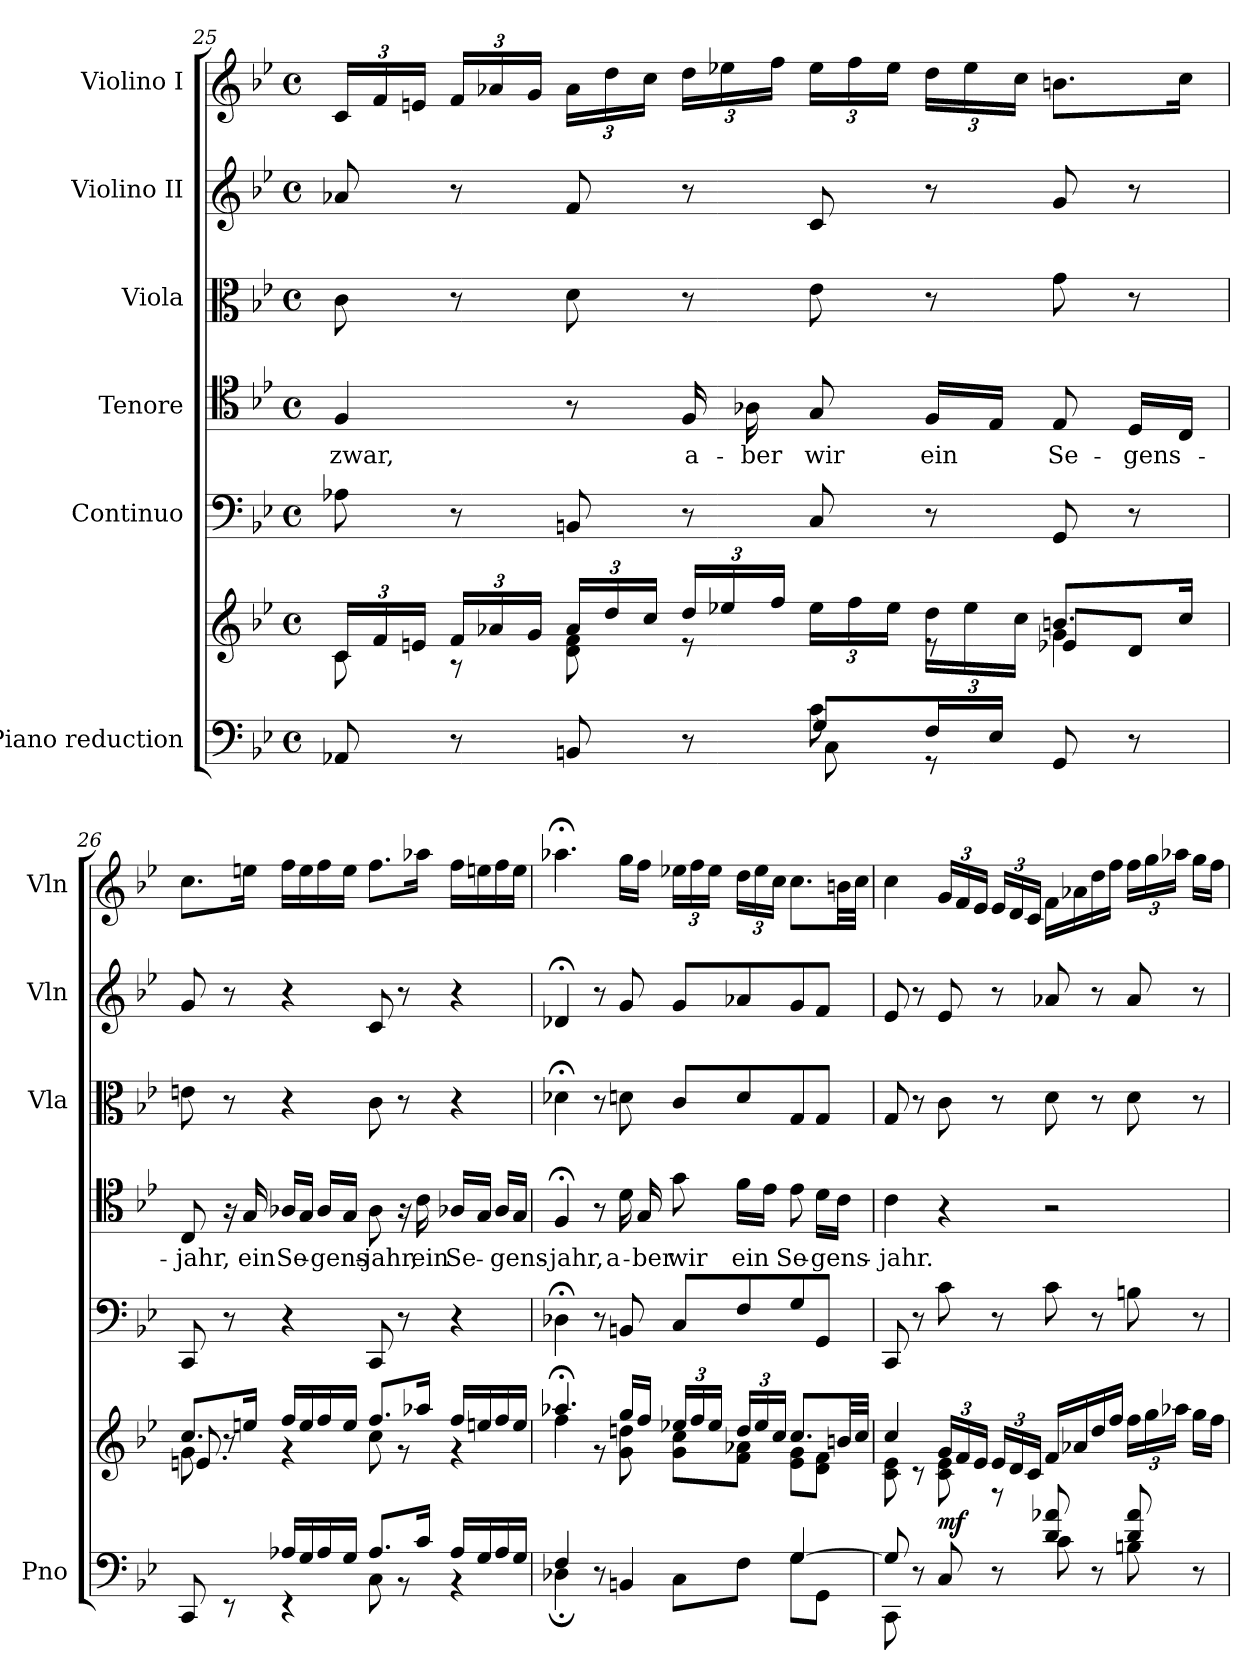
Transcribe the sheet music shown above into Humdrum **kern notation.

**kern	**kern	**dynam	**kern	**kern	**text	**kern	**kern	**kern
*part6	*part6	*part6	*part5	*part4	*part4	*part3	*part2	*part1
*staff7	*staff6	*staff6/7	*staff5	*staff4	*staff4	*staff3	*staff2	*staff1
*I"Piano reduction	*	*	*I"Continuo	*I"Tenore	*	*I"Viola	*I"Violino II	*I"Violino I
*I'Pno	*	*	*	*	*	*I'Vla	*I'Vln	*I'Vln
*clefF4	*clefG2	*	*clefF4	*clefC4	*	*clefC3	*clefG2	*clefG2
*k[b-e-]	*k[b-e-]	*	*k[b-e-]	*k[b-e-]	*	*k[b-e-]	*k[b-e-]	*k[b-e-]
*M4/4	*M4/4	*	*M4/4	*M4/4	*	*M4/4	*M4/4	*M4/4
*met(c)	*met(c)	*	*met(c)	*met(c)	*	*met(c)	*met(c)	*met(c)
=25	=25	=25	=25	=25	=25	=25	=25	=25
*^	*	*	*	*	*	*	*	*
*	*^	*	*	*	*	*	*	*	*
*	*	*	*Xbrackettup	*	*	*	*	*	*	*
*	*	*	*^	*	*	*	*	*	*	*
*	*	*	*	*^	*	*	*	*	*	*	*
!	!	!	!	!	!	!	!	!	!LO:LY:b	!	!	!
*	*	*	*	*	*	*	*	*	*	*	*	*Xbrackettup
2ryy	8AA-X/	2ryy	24c/LL	8c\	2.ryy	.	8A-X\	4F/	zwar,	8c\	8a-X/	24c/LL
.	.	.	24f/	.	.	.	.	.	.	.	.	24f/
.	.	.	24en/JJ	.	.	.	.	.	.	.	.	24en/JJ
.	8r	.	24f/LL	8r	.	.	8r	.	.	8r	8r	24f/LL
.	.	.	24a-X/	.	.	.	.	.	.	.	.	24a-X/
.	.	.	24g/JJ	.	.	.	.	.	.	.	.	24g/JJ
*	*	*	*	*	*	*	*	*	*	*	*	*brackettup
.	8BBn/	.	24a-/LL	8d\ 8f\	.	.	8BBn/	8r	.	8d\	8f/	24a-\LL
.	.	.	24dd/	.	.	.	.	.	.	.	.	24dd\
.	.	.	24cc/JJ	.	.	.	.	.	.	.	.	24cc\JJ
!	!	!	!	!	!	!	!	!	!LO:LY:b	!	!	!
.	8r	.	24dd/LL	8r	.	.	8r	16F/	a-	8r	8r	24dd\LL
.	.	.	24ee-X/	.	.	.	.	.	.	.	.	24ee-X\
!	!	!	!	!	!	!	!	!	!LO:LY:b	!	!	!
.	.	.	.	.	.	.	.	16A-X\	-ber	.	.	.
.	.	.	24ff/JJ	.	.	.	.	.	.	.	.	24ff\JJ
*	*	*	*brackettup	*	*	*	*	*	*	*	*	*
!	!	!	!	!	!	!	!	!	!LO:LY:b	!	!	!
8c\	8G/L	8C\	24ee-\LL	8ryy	.	.	8C/	8G/	wir	8e-\	8c/	24ee-\LL
.	.	.	24ff\	.	.	.	.	.	.	.	.	24ff\
.	.	.	24ee-\JJ	.	.	.	.	.	.	.	.	24ee-\JJ
!	!	!	!	!	!	!	!	!	!LO:LY:b	!	!	!
4.ryy	16F/L	8r	24dd\LL	8r	.	.	8r	16F/LL	ein	8r	8r	24dd\LL
.	.	.	24ee-\	.	.	.	.	.	.	.	.	24ee-\
.	16E-/JJ	.	.	.	.	.	.	16E-/JJ	.	.	.	.
.	.	.	24cc\JJ	.	.	.	.	.	.	.	.	24cc\JJ
!	!	!	!	!	!	!	!	!	!LO:LY:b	!	!	!
.	4ryy	8GG/	8.bn/L	4g\	8e-X/L	.	8GG/	8E-/	Se-	8g\	8g/	8.bn\L
!	!	!	!	!	!	!	!	!	!LO:LY:b	!	!	!
.	.	8r	.	.	8d/J	.	8r	16D/LL	-gens-	8r	8r	.
.	.	.	16cc/Jk	.	.	.	.	16C/JJ	.	.	.	16cc\Jk
*	*v	*v	*	*	*	*	*	*	*	*	*	*
!!LO:LB:g=z
=26	=26	=26	=26	=26	=26	=26	=26	=26	=26	=26	=26
!	!	!	!	!	!	!	!	!LO:LY:b	!	!	!
8.ryy	8CC/	8.cc/L	8g\	8.en/L	.	8CC/	8C/	-jahr,	8en\	8g/	8.cc\L
.	8r	.	8r	.	.	8r	16r	.	8r	8r	.
!	!	!	!	!	!	!	!	!LO:LY:b	!	!	!
16G/Jk	.	16een/Jk	.	2ryy	.	.	16G/	ein	.	.	16een\Jk
!	!	!	!	!	!	!	!	!LO:LY:b	!	!	!
16A-X/LL	4r	16ff/LL	4r	.	.	4r	16A-X/LL	Se-	4r	4r	16ff\LL
16G/	.	16ee/	.	.	.	.	16G/JJ	.	.	.	16ee\
!	!	!	!	!	!	!	!	!LO:LY:b	!	!	!
16A-/	.	16ff/	.	.	.	.	16A-/LL	-gens-	.	.	16ff\
16G/JJ	.	16ee/JJ	.	.	.	.	16G/JJ	.	.	.	16ee\JJ
!	!	!	!	!	!	!	!	!LO:LY:b	!	!	!
8.A-/L	8C\	8.ff/L	8cc\	.	.	8CC/	8A-\	-jahr,	8c\	8c/	8.ff\L
.	8r	.	8r	.	.	8r	16r	.	8r	8r	.
!	!	!	!	!	!	!	!	!LO:LY:b	!	!	!
16c/Jk	.	16aa-X/Jk	.	4ryy	.	.	16c\	ein	.	.	16aa-X\Jk
!	!	!	!	!	!	!	!	!LO:LY:b	!	!	!
16A-/LL	4r	16ff/LL	4r	.	.	4r	16A-X/LL	Se-	4r	4r	16ff\LL
16G/	.	16een/	.	.	.	.	16G/JJ	.	.	.	16een\
!	!	!	!	!	!	!	!	!LO:LY:b	!	!	!
16A-/	.	16ff/	.	.	.	.	16A-/LL	-gens-	.	.	16ff\
16G/JJ	.	16ee/JJ	.	16ryy	.	.	16G/JJ	.	.	.	16ee\JJ
=27	=27	=27	=27	=27	=27	=27	=27	=27	=27	=27	=27
!	!	!	!	!	!	!	!	!LO:LY:b	!	!	!
*	*	*	*v	*v	*	*	*	*	*	*	*
4F/	4D-X;\	4.aa-X;</	4ff\	.	4D-X;<\	4F;</	-jahr,	4d-X;<\	4d-X;</	4.aa-X;<\
8r	8ryy	.	8r	.	8r	8r	.	8r	8r	.
!	!	!	!	!	!	!	!LO:LY:b	!	!	!
4BBn/	8ryy	16gg/LL	8g\ 8ddn\	.	8BBn/	16d\	a-	8dn\	8g/	16gg\LL
!	!	!	!	!	!	!	!LO:LY:b	!	!	!
.	.	16ff/JJ	.	.	.	16G/	-ber	.	.	16ff\JJ
*	*	*Xbrackettup	*	*	*	*	*	*	*	*
!	!	!	!	!	!	!	!LO:LY:b	!	!	!
.	8C\L	24ee-X/LL	8g\ 8cc\L	.	8C/L	8g\	wir	8c/L	8g/L	24ee-X\LL
.	.	24ff/	.	.	.	.	.	.	.	24ff\
.	.	24ee-/JJ	.	.	.	.	.	.	.	24ee-\JJ
!	!	!	!	!	!	!	!LO:LY:b	!	!	!
8ryy	8F\J	24dd/LL	8f\ 8a-X\J	.	8F/	16f\LL	ein	8d/	8a-X/	24dd\LL
.	.	24ee-/	.	.	.	.	.	.	.	24ee-\
.	.	.	.	.	.	16e-\JJ	.	.	.	.
.	.	24cc/JJ	.	.	.	.	.	.	.	24cc\JJ
!	!	!	!	!	!	!	!LO:LY:b	!	!	!
[4G/	8G\L	8.cc/L	8e-\ 8g\L	.	8G/	8e-\	Se-	8G/	8g/	8.cc\L
!	!	!	!	!	!	!	!LO:LY:b	!	!	!
.	8GG\J	.	8d\ 8f\J	.	8GG/J	16d\LL	-gens-	8G/J	8f/J	.
.	.	32bn/LL	.	.	.	16c\JJ	.	.	.	32bn\LL
.	.	32cc/JJJ	.	.	.	.	.	.	.	32cc\JJJ
=28	=28	=28	=28	=28	=28	=28	=28	=28	=28	=28
!	!	!	!	!	!	!	!LO:LY:b	!	!	!
8G/]	8CC\	4cc/	8c\ 8e-\	.	8CC/	4c\	-jahr.	8G/	8e-/	4cc\
8r	8ryy	.	8r	.	8r	.	.	8r	8r	.
*	*	*	*	*	*	*	*	*	*	*Xbrackettup
!	!	!	!	!LO:DY:b	!	!	!	!	!	!
8C/	4ryy	24g/LL	8c\ 8e-\	mf	8c\	4r	.	8c\	8e-/	24g/LL
.	.	24f/	.	.	.	.	.	.	.	24f/
.	.	24e-/JJ	.	.	.	.	.	.	.	24e-/JJ
8r	.	24e-/LL	8r	.	8r	.	.	8r	8r	24e-/LL
.	.	24d/	.	.	.	.	.	.	.	24d/
.	.	24c/JJ	.	.	.	.	.	.	.	24c/JJ
8d/ 8a-X/	8c\	16f/LL	2ryy	.	8c\	2r	.	8d\	8a-X/	16f\LL
.	.	16a-X/	.	.	.	.	.	.	.	16a-X\
8r	8ryy	16dd/	.	.	8r	.	.	8r	8r	16dd\
.	.	16ff/JJ	.	.	.	.	.	.	.	16ff\JJ
*	*	*brackettup	*	*	*	*	*	*	*	*brackettup
8d/ 8a-/	8Bn\	24ff\LL	.	.	8Bn\	.	.	8d\	8a-/	24ff\LL
.	.	24gg\	.	.	.	.	.	.	.	24gg\
.	.	24aa-X\JJ	.	.	.	.	.	.	.	24aa-X\JJ
8r	8ryy	16gg\LL	.	.	8r	.	.	8r	8r	16gg\LL
.	.	16ff\JJ	.	.	.	.	.	.	.	16ff\JJ
*v	*v	*	*	*	*	*	*	*	*	*
*	*v	*v	*	*	*	*	*	*	*
=	=	=	=	=	=	=	=	=
*-	*-	*-	*-	*-	*-	*-	*-	*-
